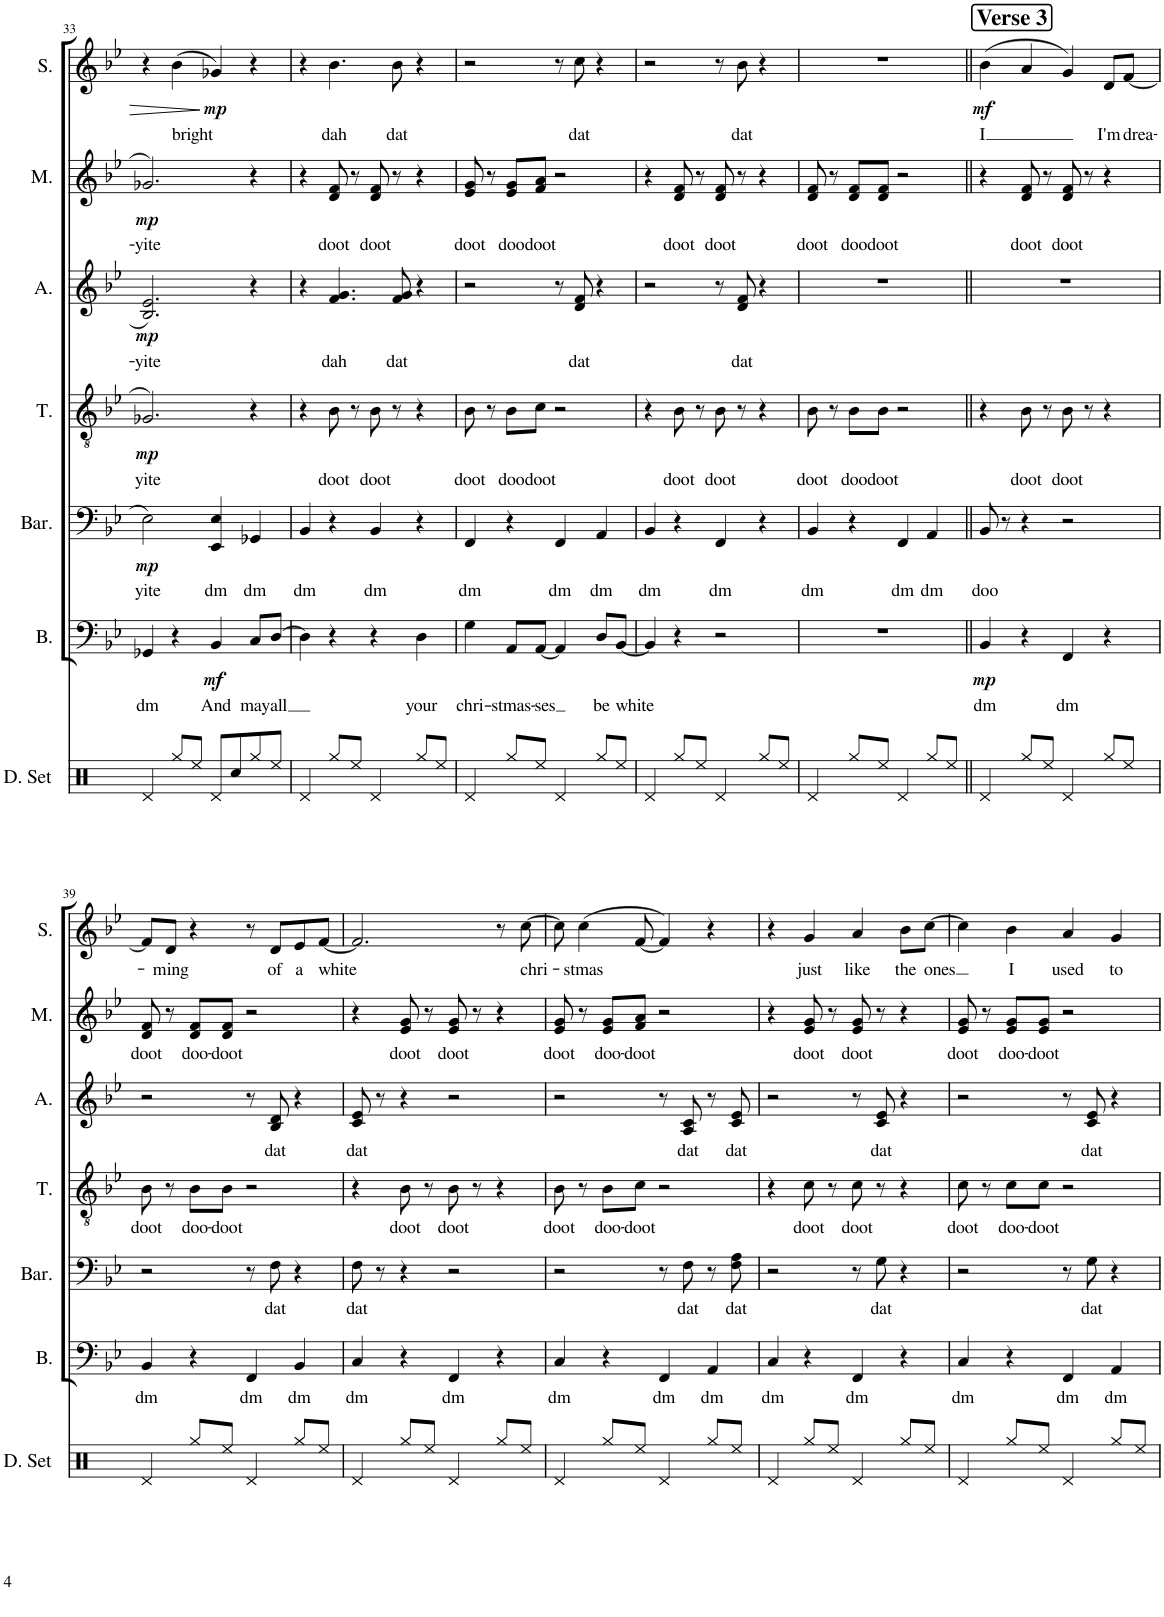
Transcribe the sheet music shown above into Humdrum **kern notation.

**kern	**kern	**text	**dynam	**kern	**text	**dynam	**kern	**text	**dynam	**kern	**text	**dynam	**kern	**text	**dynam	**kern	**text	**dynam
*part7	*part6	*part6	*part6	*part5	*part5	*part5	*part4	*part4	*part4	*part3	*part3	*part3	*part2	*part2	*part2	*part1	*part1	*part1
*staff7	*staff6	*staff6	*staff6	*staff5	*staff5	*staff5	*staff4	*staff4	*staff4	*staff3	*staff3	*staff3	*staff2	*staff2	*staff2	*staff1	*staff1	*staff1
*I"Drumset	*I"Bass	*	*	*I"Baritone	*	*	*I"Tenor	*	*	*I"Alto	*	*	*I"Mezzo	*	*	*I"Soprano	*	*
*I'D. Set	*I'B.	*	*	*I'Bar.	*	*	*I'T.	*	*	*I'A.	*	*	*I'M.	*	*	*I'S.	*	*
!!LO:PB:g=z
*clefX	*clefF4	*	*	*clefF4	*	*	*clefGv2	*	*	*clefG2	*	*	*clefG2	*	*	*clefG2	*	*
*k[]	*k[b-e-]	*	*	*k[b-e-]	*	*	*k[b-e-]	*	*	*k[b-e-]	*	*	*k[b-e-]	*	*	*k[b-e-]	*	*
*M4/4	*M4/4	*	*	*M4/4	*	*	*M4/4	*	*	*M4/4	*	*	*M4/4	*	*	*M4/4	*	*
=33	=33	=33	=33	=33	=33	=33	=33	=33	=33	=33	=33	=33	=33	=33	=33	=33	=33	=33
!	!	!LO:LY:b	!	!	!LO:LY:b	!LO:DY:b	!	!LO:LY:b	!LO:DY:b	!	!LO:LY:b	!LO:DY:b	!	!LO:LY:b	!LO:DY:b	!	!	!
4Rd/	4GG-X/	dm	.	2E-\	yite	mp	2.G-X/	yite	mp	2.B-/ 2.e-/	-yite	mp	2.g-X/	-yite	mp	4r	.	.
!	!	!	!	!	!	!	!	!	!	!	!	!	!	!	!	!	!LO:LY:b	!
8Rgg/L	4r	.	.	.	.	.	.	.	.	.	.	.	.	.	.	(4b-\	bright	.
8Ree/J	.	.	.	.	.	.	.	.	.	.	.	.	.	.	.	.	.	.
!	!	!LO:LY:b	!LO:DY:b	!	!LO:LY:b	!	!	!	!	!	!	!	!	!	!	!	!	!LO:DY:b
8Rd/L	4BB-/	And	mf	4EE-/ 4E-/	dm	.	.	.	.	.	.	.	.	.	.	4g-X/)	.	mp
8Rcc/	.	.	.	.	.	.	.	.	.	.	.	.	.	.	.	.	.	.
!	!	!LO:LY:b	!	!	!LO:LY:b	!	!	!	!	!	!	!	!	!	!	!	!	!
8Rgg/	8C/L	may	.	4GG-X/	dm	.	4r	.	.	4r	.	.	4r	.	.	4r	.	.
!	!	!LO:LY:b	!	!	!	!	!	!	!	!	!	!	!	!	!	!	!	!
8Ree/J	[8D/J	all	.	.	.	.	.	.	.	.	.	.	.	.	.	.	.	.
=34	=34	=34	=34	=34	=34	=34	=34	=34	=34	=34	=34	=34	=34	=34	=34	=34	=34	=34
!	!	!	!	!	!LO:LY:b	!	!	!	!	!	!	!	!	!	!	!	!	!
4Rd/	4D\]	.	.	4BB-/	dm	.	4r	.	.	4r	.	.	4r	.	.	4r	.	.
!	!	!	!	!	!	!	!	!LO:LY:b	!	!	!LO:LY:b	!	!	!LO:LY:b	!	!	!LO:LY:b	!
8Rgg/L	4r	.	.	4r	.	.	8B-\	doot	.	4.f/ 4.g/	dah	.	8d/ 8f/	doot	.	4.b-\	dah	.
8Ree/J	.	.	.	.	.	.	8r	.	.	.	.	.	8r	.	.	.	.	.
!	!	!	!	!	!LO:LY:b	!	!	!LO:LY:b	!	!	!	!	!	!LO:LY:b	!	!	!	!
4Rd/	4r	.	.	4BB-/	dm	.	8B-\	doot	.	.	.	.	8d/ 8f/	doot	.	.	.	.
!	!	!	!	!	!	!	!	!	!	!	!LO:LY:b	!	!	!	!	!	!LO:LY:b	!
.	.	.	.	.	.	.	8r	.	.	8f/ 8g/	dat	.	8r	.	.	8b-\	dat	.
!	!	!LO:LY:b	!	!	!	!	!	!	!	!	!	!	!	!	!	!	!	!
8Rgg/L	4D\	your	.	4r	.	.	4r	.	.	4r	.	.	4r	.	.	4r	.	.
8Ree/J	.	.	.	.	.	.	.	.	.	.	.	.	.	.	.	.	.	.
=35	=35	=35	=35	=35	=35	=35	=35	=35	=35	=35	=35	=35	=35	=35	=35	=35	=35	=35
!	!	!LO:LY:b	!	!	!LO:LY:b	!	!	!LO:LY:b	!	!	!	!	!	!LO:LY:b	!	!	!	!
4Rd/	4G\	chri-	.	4FF/	dm	.	8B-\	doot	.	2r	.	.	8e-/ 8g/	doot	.	2r	.	.
.	.	.	.	.	.	.	8r	.	.	.	.	.	8r	.	.	.	.	.
!	!	!LO:LY:b	!	!	!	!	!	!LO:LY:b	!	!	!	!	!	!LO:LY:b	!	!	!	!
8Rgg/L	8AA/L	-stmas-	.	4r	.	.	8B-\L	doo	.	.	.	.	8e-/ 8g/L	doo	.	.	.	.
!	!	!LO:LY:b	!	!	!	!	!	!LO:LY:b	!	!	!	!	!	!LO:LY:b	!	!	!	!
8Ree/J	[8AA/J	-ses	.	.	.	.	8c\J	doot	.	.	.	.	8f/ 8a/J	doot	.	.	.	.
!	!	!	!	!	!LO:LY:b	!	!	!	!	!	!	!	!	!	!	!	!	!
4Rd/	4AA/]	.	.	4FF/	dm	.	2r	.	.	8r	.	.	2r	.	.	8r	.	.
!	!	!	!	!	!	!	!	!	!	!	!LO:LY:b	!	!	!	!	!	!LO:LY:b	!
.	.	.	.	.	.	.	.	.	.	8d/ 8f/	dat	.	.	.	.	8cc\	dat	.
!	!	!LO:LY:b	!	!	!LO:LY:b	!	!	!	!	!	!	!	!	!	!	!	!	!
8Rgg/L	8D/L	be	.	4AA/	dm	.	.	.	.	4r	.	.	.	.	.	4r	.	.
!	!	!LO:LY:b	!	!	!	!	!	!	!	!	!	!	!	!	!	!	!	!
8Ree/J	[8BB-/J	white	.	.	.	.	.	.	.	.	.	.	.	.	.	.	.	.
=36	=36	=36	=36	=36	=36	=36	=36	=36	=36	=36	=36	=36	=36	=36	=36	=36	=36	=36
!	!	!	!	!	!LO:LY:b	!	!	!	!	!	!	!	!	!	!	!	!	!
4Rd/	4BB-/]	.	.	4BB-/	dm	.	4r	.	.	2r	.	.	4r	.	.	2r	.	.
!	!	!	!	!	!	!	!	!LO:LY:b	!	!	!	!	!	!LO:LY:b	!	!	!	!
8Rgg/L	4r	.	.	4r	.	.	8B-\	doot	.	.	.	.	8d/ 8f/	doot	.	.	.	.
8Ree/J	.	.	.	.	.	.	8r	.	.	.	.	.	8r	.	.	.	.	.
!	!	!	!	!	!LO:LY:b	!	!	!LO:LY:b	!	!	!	!	!	!LO:LY:b	!	!	!	!
4Rd/	2r	.	.	4FF/	dm	.	8B-\	doot	.	8r	.	.	8d/ 8f/	doot	.	8r	.	.
!	!	!	!	!	!	!	!	!	!	!	!LO:LY:b	!	!	!	!	!	!LO:LY:b	!
.	.	.	.	.	.	.	8r	.	.	8d/ 8f/	dat	.	8r	.	.	8b-\	dat	.
8Rgg/L	.	.	.	4r	.	.	4r	.	.	4r	.	.	4r	.	.	4r	.	.
8Ree/J	.	.	.	.	.	.	.	.	.	.	.	.	.	.	.	.	.	.
=37	=37	=37	=37	=37	=37	=37	=37	=37	=37	=37	=37	=37	=37	=37	=37	=37	=37	=37
!	!	!	!	!	!LO:LY:b	!	!	!LO:LY:b	!	!	!	!	!	!LO:LY:b	!	!	!	!
4Rd/	1r	.	.	4BB-/	dm	.	8B-\	doot	.	1r	.	.	8d/ 8f/	doot	.	1r	.	.
.	.	.	.	.	.	.	8r	.	.	.	.	.	8r	.	.	.	.	.
!	!	!	!	!	!	!	!	!LO:LY:b	!	!	!	!	!	!LO:LY:b	!	!	!	!
8Rgg/L	.	.	.	4r	.	.	8B-\L	doo	.	.	.	.	8d/ 8f/L	doo	.	.	.	.
!	!	!	!	!	!	!	!	!LO:LY:b	!	!	!	!	!	!LO:LY:b	!	!	!	!
8Ree/J	.	.	.	.	.	.	8B-\J	doot	.	.	.	.	8d/ 8f/J	doot	.	.	.	.
!	!	!	!	!	!LO:LY:b	!	!	!	!	!	!	!	!	!	!	!	!	!
4Rd/	.	.	.	4FF/	dm	.	2r	.	.	.	.	.	2r	.	.	.	.	.
!	!	!	!	!	!LO:LY:b	!	!	!	!	!	!	!	!	!	!	!	!	!
8Rgg/L	.	.	.	4AA/	dm	.	.	.	.	.	.	.	.	.	.	.	.	.
8Ree/J	.	.	.	.	.	.	.	.	.	.	.	.	.	.	.	.	.	.
!!LO:REH:place=s1:a:B:cj:fs=14:t=Verse 3
=38||	=38||	=38||	=38||	=38||	=38||	=38||	=38||	=38||	=38||	=38||	=38||	=38||	=38||	=38||	=38||	=38||	=38||	=38||
!	!	!LO:LY:b	!LO:DY:b	!	!LO:LY:b	!	!	!	!	!	!	!	!	!	!	!	!LO:LY:b	!LO:DY:b
4Rd/	4BB-/	dm	mp	8BB-/	doo	.	4r	.	.	1r	.	.	4r	.	.	(4b-\	I	mf
.	.	.	.	8r	.	.	.	.	.	.	.	.	.	.	.	.	.	.
!	!	!	!	!	!	!	!	!LO:LY:b	!	!	!	!	!	!LO:LY:b	!	!	!	!
8Rgg/L	4r	.	.	4r	.	.	8B-\	doot	.	.	.	.	8d/ 8f/	doot	.	4a/	.	.
8Ree/J	.	.	.	.	.	.	8r	.	.	.	.	.	8r	.	.	.	.	.
!	!	!LO:LY:b	!	!	!	!	!	!LO:LY:b	!	!	!	!	!	!LO:LY:b	!	!	!	!
4Rd/	4FF/	dm	.	2r	.	.	8B-\	doot	.	.	.	.	8d/ 8f/	doot	.	4g/)	.	.
.	.	.	.	.	.	.	8r	.	.	.	.	.	8r	.	.	.	.	.
!	!	!	!	!	!	!	!	!	!	!	!	!	!	!	!	!	!LO:LY:b	!
8Rgg/L	4r	.	.	.	.	.	4r	.	.	.	.	.	4r	.	.	8d/L	I'm	.
!	!	!	!	!	!	!	!	!	!	!	!	!	!	!	!	!	!LO:LY:b	!
8Ree/J	.	.	.	.	.	.	.	.	.	.	.	.	.	.	.	[8f/J	drea-	.
!!LO:LB:g=z
=39	=39	=39	=39	=39	=39	=39	=39	=39	=39	=39	=39	=39	=39	=39	=39	=39	=39	=39
!	!	!LO:LY:b	!	!	!	!	!	!LO:LY:b	!	!	!	!	!	!LO:LY:b	!	!	!	!
4Rd/	4BB-/	dm	.	2r	.	.	8B-\	doot	.	2r	.	.	8d/ 8f/	doot	.	8f/L]	.	.
!	!	!	!	!	!	!	!	!	!	!	!	!	!	!	!	!	!LO:LY:b	!
.	.	.	.	.	.	.	8r	.	.	.	.	.	8r	.	.	8d/J	-ming	.
!	!	!	!	!	!	!	!	!LO:LY:b	!	!	!	!	!	!LO:LY:b	!	!	!	!
8Rgg/L	4r	.	.	.	.	.	8B-\L	doo-	.	.	.	.	8d/ 8f/L	doo-	.	4r	.	.
!	!	!	!	!	!	!	!	!LO:LY:b	!	!	!	!	!	!LO:LY:b	!	!	!	!
8Ree/J	.	.	.	.	.	.	8B-\J	-doot	.	.	.	.	8d/ 8f/J	-doot	.	.	.	.
!	!	!LO:LY:b	!	!	!	!	!	!	!	!	!	!	!	!	!	!	!	!
4Rd/	4FF/	dm	.	8r	.	.	2r	.	.	8r	.	.	2r	.	.	8r	.	.
!	!	!	!	!	!LO:LY:b	!	!	!	!	!	!LO:LY:b	!	!	!	!	!	!LO:LY:b	!
.	.	.	.	8F\	dat	.	.	.	.	8B-/ 8d/	dat	.	.	.	.	8d/L	of	.
!	!	!LO:LY:b	!	!	!	!	!	!	!	!	!	!	!	!	!	!	!LO:LY:b	!
8Rgg/L	4BB-/	dm	.	4r	.	.	.	.	.	4r	.	.	.	.	.	8e-/	a	.
!	!	!	!	!	!	!	!	!	!	!	!	!	!	!	!	!	!LO:LY:b	!
8Ree/J	.	.	.	.	.	.	.	.	.	.	.	.	.	.	.	[8f/J	white	.
=40	=40	=40	=40	=40	=40	=40	=40	=40	=40	=40	=40	=40	=40	=40	=40	=40	=40	=40
!	!	!LO:LY:b	!	!	!LO:LY:b	!	!	!	!	!	!LO:LY:b	!	!	!	!	!	!	!
4Rd/	4C/	dm	.	8F\	dat	.	4r	.	.	8c/ 8e-/	dat	.	4r	.	.	2.f/]	.	.
.	.	.	.	8r	.	.	.	.	.	8r	.	.	.	.	.	.	.	.
!	!	!	!	!	!	!	!	!LO:LY:b	!	!	!	!	!	!LO:LY:b	!	!	!	!
8Rgg/L	4r	.	.	4r	.	.	8B-\	doot	.	4r	.	.	8e-/ 8g/	doot	.	.	.	.
8Ree/J	.	.	.	.	.	.	8r	.	.	.	.	.	8r	.	.	.	.	.
!	!	!LO:LY:b	!	!	!	!	!	!LO:LY:b	!	!	!	!	!	!LO:LY:b	!	!	!	!
4Rd/	4FF/	dm	.	2r	.	.	8B-\	doot	.	2r	.	.	8e-/ 8g/	doot	.	.	.	.
.	.	.	.	.	.	.	8r	.	.	.	.	.	8r	.	.	.	.	.
8Rgg/L	4r	.	.	.	.	.	4r	.	.	.	.	.	4r	.	.	8r	.	.
!	!	!	!	!	!	!	!	!	!	!	!	!	!	!	!	!	!LO:LY:b	!
8Ree/J	.	.	.	.	.	.	.	.	.	.	.	.	.	.	.	[8cc\	chri-	.
=41	=41	=41	=41	=41	=41	=41	=41	=41	=41	=41	=41	=41	=41	=41	=41	=41	=41	=41
!	!	!LO:LY:b	!	!	!	!	!	!LO:LY:b	!	!	!	!	!	!LO:LY:b	!	!	!	!
4Rd/	4C/	dm	.	2r	.	.	8B-\	doot	.	2r	.	.	8e-/ 8g/	doot	.	8cc\]	.	.
!	!	!	!	!	!	!	!	!	!	!	!	!	!	!	!	!	!LO:LY:b	!
.	.	.	.	.	.	.	8r	.	.	.	.	.	8r	.	.	(4cc\	-stmas	.
!	!	!	!	!	!	!	!	!LO:LY:b	!	!	!	!	!	!LO:LY:b	!	!	!	!
8Rgg/L	4r	.	.	.	.	.	8B-\L	doo-	.	.	.	.	8e-/ 8g/L	doo-	.	.	.	.
!	!	!	!	!	!	!	!	!LO:LY:b	!	!	!	!	!	!LO:LY:b	!	!	!	!
8Ree/J	.	.	.	.	.	.	8c\J	-doot	.	.	.	.	8f/ 8a/J	-doot	.	[8f/	.	.
!	!	!LO:LY:b	!	!	!	!	!	!	!	!	!	!	!	!	!	!	!	!
4Rd/	4FF/	dm	.	8r	.	.	2r	.	.	8r	.	.	2r	.	.	4f/])	.	.
!	!	!	!	!	!LO:LY:b	!	!	!	!	!	!LO:LY:b	!	!	!	!	!	!	!
.	.	.	.	8F\	dat	.	.	.	.	8A/ 8c/	dat	.	.	.	.	.	.	.
!	!	!LO:LY:b	!	!	!	!	!	!	!	!	!	!	!	!	!	!	!	!
8Rgg/L	4AA/	dm	.	8r	.	.	.	.	.	8r	.	.	.	.	.	4r	.	.
!	!	!	!	!	!LO:LY:b	!	!	!	!	!	!LO:LY:b	!	!	!	!	!	!	!
8Ree/J	.	.	.	8F\ 8A\	dat	.	.	.	.	8c/ 8e-/	dat	.	.	.	.	.	.	.
=42	=42	=42	=42	=42	=42	=42	=42	=42	=42	=42	=42	=42	=42	=42	=42	=42	=42	=42
!	!	!LO:LY:b	!	!	!	!	!	!	!	!	!	!	!	!	!	!	!	!
4Rd/	4C/	dm	.	2r	.	.	4r	.	.	2r	.	.	4r	.	.	4r	.	.
!	!	!	!	!	!	!	!	!LO:LY:b	!	!	!	!	!	!LO:LY:b	!	!	!LO:LY:b	!
8Rgg/L	4r	.	.	.	.	.	8c\	doot	.	.	.	.	8e-/ 8g/	doot	.	4g/	just	.
8Ree/J	.	.	.	.	.	.	8r	.	.	.	.	.	8r	.	.	.	.	.
!	!	!LO:LY:b	!	!	!	!	!	!LO:LY:b	!	!	!	!	!	!LO:LY:b	!	!	!LO:LY:b	!
4Rd/	4FF/	dm	.	8r	.	.	8c\	doot	.	8r	.	.	8e-/ 8g/	doot	.	4a/	like	.
!	!	!	!	!	!LO:LY:b	!	!	!	!	!	!LO:LY:b	!	!	!	!	!	!	!
.	.	.	.	8G\	dat	.	8r	.	.	8c/ 8e-/	dat	.	8r	.	.	.	.	.
!	!	!	!	!	!	!	!	!	!	!	!	!	!	!	!	!	!LO:LY:b	!
8Rgg/L	4r	.	.	4r	.	.	4r	.	.	4r	.	.	4r	.	.	8b-\L	the	.
!	!	!	!	!	!	!	!	!	!	!	!	!	!	!	!	!	!LO:LY:b	!
8Ree/J	.	.	.	.	.	.	.	.	.	.	.	.	.	.	.	[8cc\J	ones	.
=43	=43	=43	=43	=43	=43	=43	=43	=43	=43	=43	=43	=43	=43	=43	=43	=43	=43	=43
!	!	!LO:LY:b	!	!	!	!	!	!LO:LY:b	!	!	!	!	!	!LO:LY:b	!	!	!	!
4Rd/	4C/	dm	.	2r	.	.	8c\	doot	.	2r	.	.	8e-/ 8g/	doot	.	4cc\]	.	.
.	.	.	.	.	.	.	8r	.	.	.	.	.	8r	.	.	.	.	.
!	!	!	!	!	!	!	!	!LO:LY:b	!	!	!	!	!	!LO:LY:b	!	!	!LO:LY:b	!
8Rgg/L	4r	.	.	.	.	.	8c\L	doo-	.	.	.	.	8e-/ 8g/L	doo-	.	4b-\	I	.
!	!	!	!	!	!	!	!	!LO:LY:b	!	!	!	!	!	!LO:LY:b	!	!	!	!
8Ree/J	.	.	.	.	.	.	8c\J	-doot	.	.	.	.	8e-/ 8g/J	-doot	.	.	.	.
!	!	!LO:LY:b	!	!	!	!	!	!	!	!	!	!	!	!	!	!	!LO:LY:b	!
4Rd/	4FF/	dm	.	8r	.	.	2r	.	.	8r	.	.	2r	.	.	4a/	used	.
!	!	!	!	!	!LO:LY:b	!	!	!	!	!	!LO:LY:b	!	!	!	!	!	!	!
.	.	.	.	8G\	dat	.	.	.	.	8c/ 8e-/	dat	.	.	.	.	.	.	.
!	!	!LO:LY:b	!	!	!	!	!	!	!	!	!	!	!	!	!	!	!LO:LY:b	!
8Rgg/L	4AA/	dm	.	4r	.	.	.	.	.	4r	.	.	.	.	.	4g/	to	.
8Ree/J	.	.	.	.	.	.	.	.	.	.	.	.	.	.	.	.	.	.
=	=	=	=	=	=	=	=	=	=	=	=	=	=	=	=	=	=	=
*-	*-	*-	*-	*-	*-	*-	*-	*-	*-	*-	*-	*-	*-	*-	*-	*-	*-	*-
